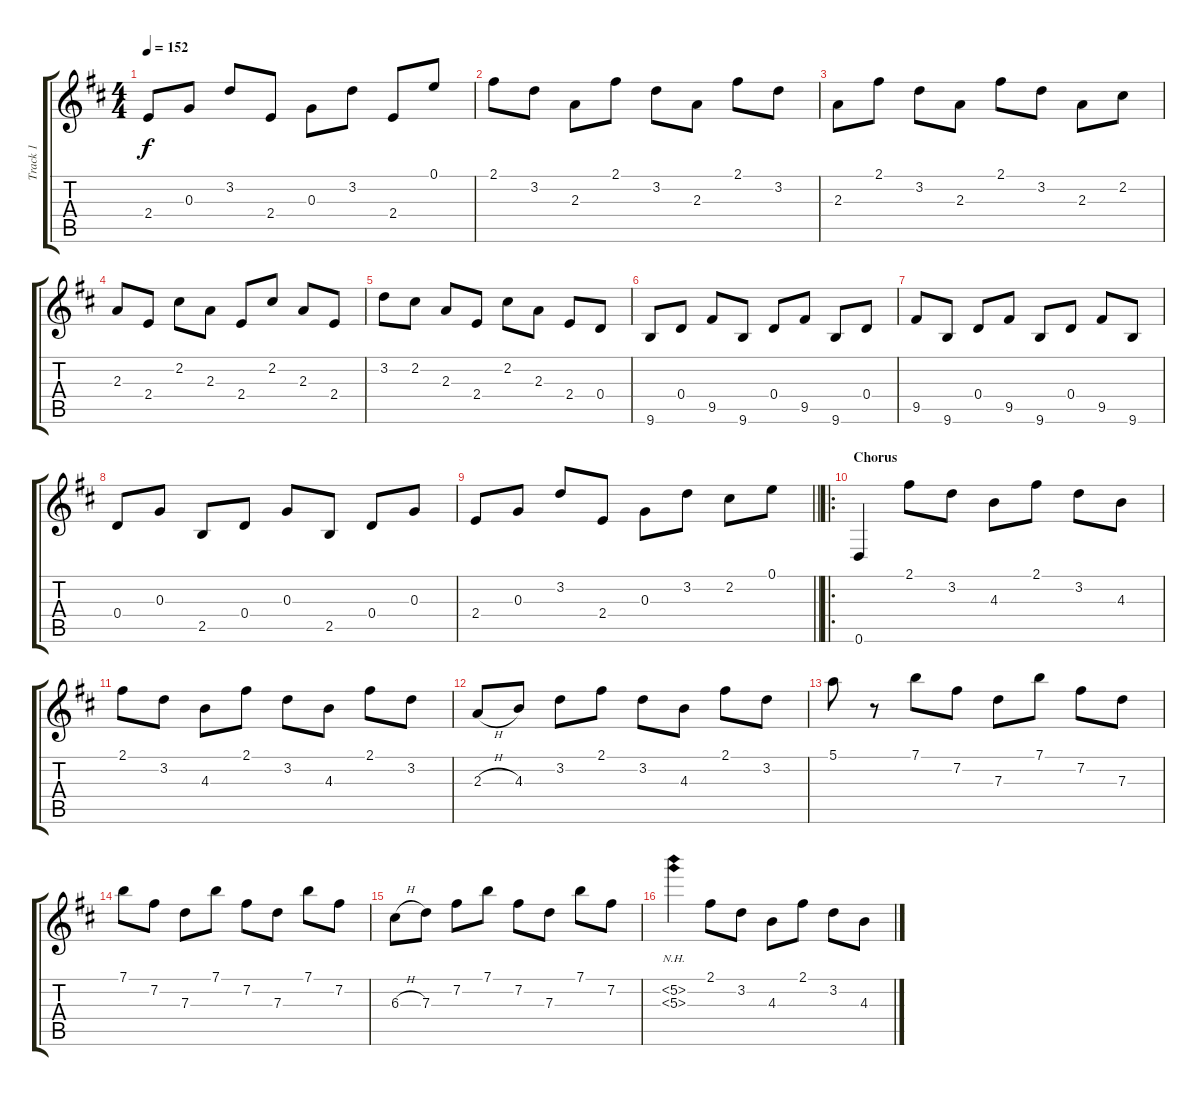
\track ("Track 1" "Track 1") {instrument electricguitarjazz}
\staff {score tabs}
\tuning (E4 B3 G3 D3 A2 D2) {hide}
\ts (4 4)
\tempo 152
\clef g2
\ks d
2.4.8{dy f} 0.3.8 3.2.8 2.4.8 0.3.8 3.2.8 2.4.8 0.1.8 |
2.1.8 3.2.8 2.3.8 2.1.8 3.2.8 2.3.8 2.1.8 3.2.8 |
2.3.8 2.1.8 3.2.8 2.3.8 2.1.8 3.2.8 2.3.8 2.2.8 |
2.3.8 2.4.8 2.2.8 2.3.8 2.4.8 2.2.8 2.3.8 2.4.8 |
3.2.8 2.2.8 2.3.8 2.4.8 2.2.8 2.3.8 2.4.8 0.4.8 |
9.6.8 0.4.8 9.5.8 9.6.8 0.4.8 9.5.8 9.6.8 0.4.8 |
9.5.8 9.6.8 0.4.8 9.5.8 9.6.8 0.4.8 9.5.8 9.6.8 |
0.4.8 0.3.8 2.5.8 0.4.8 0.3.8 2.5.8 0.4.8 0.3.8 |
\barLineRight lightlight
2.4.8 0.3.8 3.2.8 2.4.8 0.3.8 3.2.8 2.2.8 0.1.8 |
\ro
\section ("" "Chorus")
0.6.4 2.1.8 3.2.8 4.3.8 2.1.8 3.2.8 4.3.8 |
2.1.8 3.2.8 4.3.8 2.1.8 3.2.8 4.3.8 2.1.8 3.2.8 |
2.3{h}.8 4.3.8 3.2.8 2.1.8 3.2.8 4.3.8 2.1.8 3.2.8 |
5.1.8 r.8 7.1.8 7.2.8 7.3.8 7.1.8 7.2.8 7.3.8 |
7.1.8 7.2.8 7.3.8 7.1.8 7.2.8 7.3.8 7.1.8 7.2.8 |
6.3{h}.8 7.3.8 7.2.8 7.1.8 7.2.8 7.3.8 7.1.8 7.2.8 |
(5.2{nh} 5.3{nh}).4 2.1.8 3.2.8 4.3.8 2.1.8 3.2.8 4.3.8
